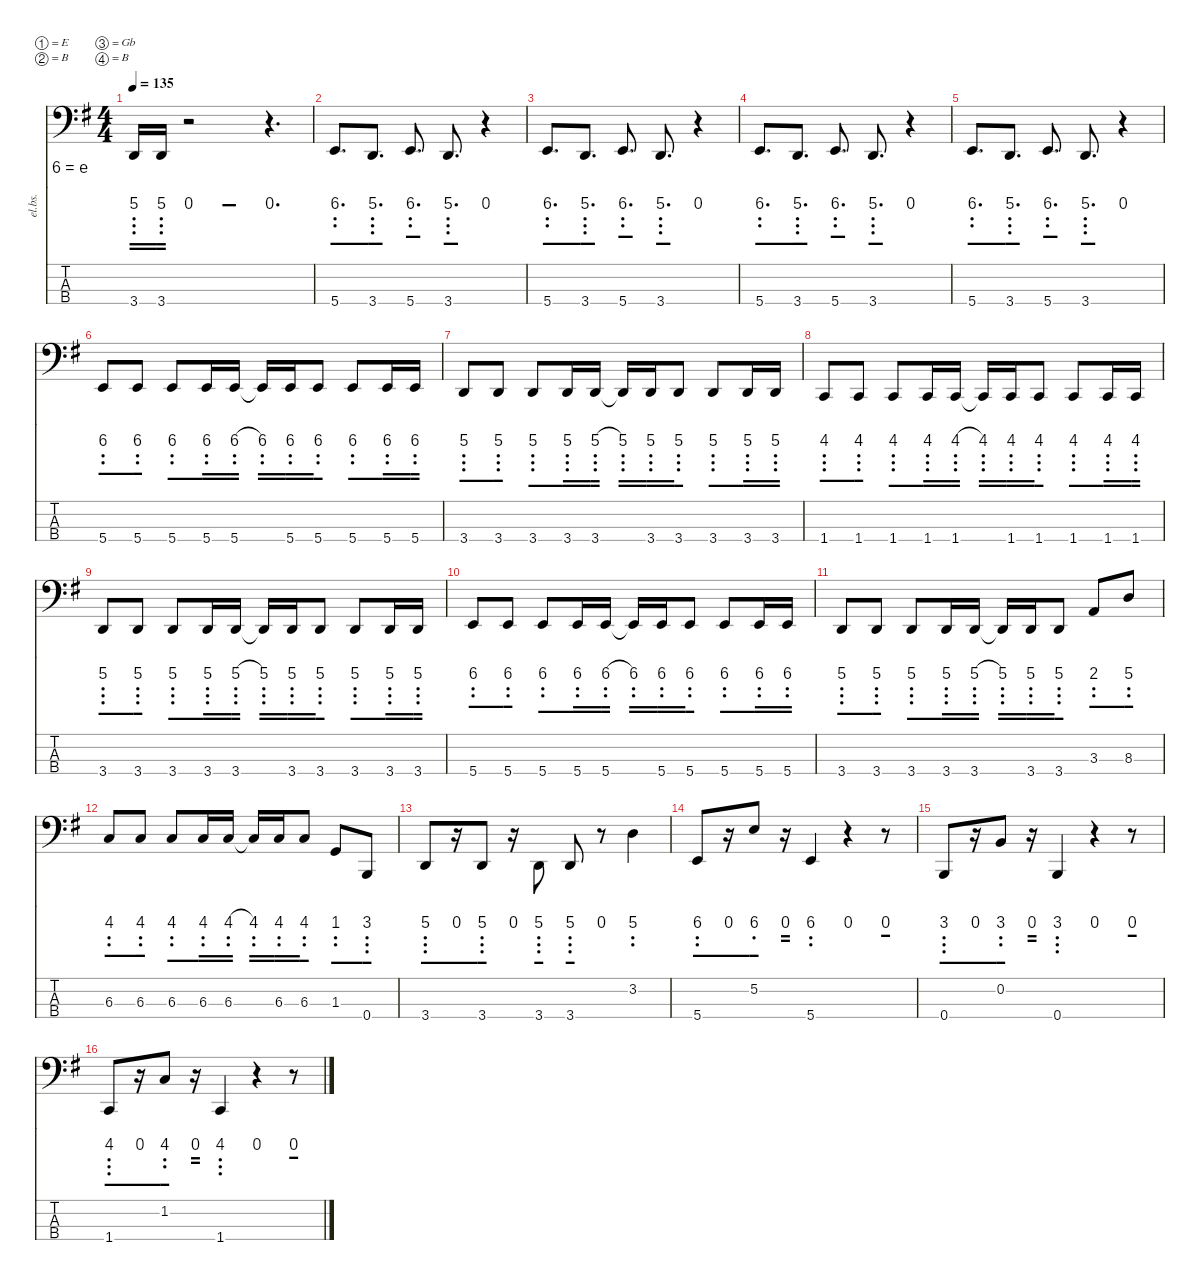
\defaultSystemsLayout 4
\hideDynamics
\bracketExtendMode nobrackets
\track ("bass" "el.bs.") {instrument electricbassfinger}
\staff {score tabs numbered}
\tuning (E2 B1 Gb1 B0)
\ts (4 4)
\tempo 135
\clef f4
\ks eminor
3.4{acc forcenatural}.16{dy mf beam Up} 3.4{acc forcenatural}.16{beam Up} r.2{beam Down} r.4{d beam Down} |
5.4{acc forcenatural}.8{d beam Up} 3.4{acc forcenatural}.8{d beam Up} 5.4{acc forcenatural}.8{d beam Up} 3.4{acc forcenatural}.8{d beam Up} r.4{beam Down} |
5.4{acc forcenatural}.8{d beam Up} 3.4{acc forcenatural}.8{d beam Up} 5.4{acc forcenatural}.8{d beam Up} 3.4{acc forcenatural}.8{d beam Up} r.4{beam Down} |
5.4{acc forcenatural}.8{d beam Up} 3.4{acc forcenatural}.8{d beam Up} 5.4{acc forcenatural}.8{d beam Up} 3.4{acc forcenatural}.8{d beam Up} r.4{beam Down} |
5.4{acc forcenatural}.8{d beam Up} 3.4{acc forcenatural}.8{d beam Up} 5.4{acc forcenatural}.8{d beam Up} 3.4{acc forcenatural}.8{d beam Up} r.4{beam Down} |
5.4{acc forcenatural}.8{beam Up} 5.4{acc forcenatural}.8{beam Up} 5.4{acc forcenatural}.8{beam Up} 5.4{acc forcenatural}.16{beam Up} 5.4{acc forcenatural}.16{beam Up} 5.4{t acc forcenatural}.16{beam Up} 5.4{acc forcenatural}.16{beam Up} 5.4{acc forcenatural}.8{beam Up} 5.4{acc forcenatural}.8{beam Up} 5.4{acc forcenatural}.16{beam Up} 5.4{acc forcenatural}.16{beam Up} |
3.4{acc forcenatural}.8{beam Up} 3.4{acc forcenatural}.8{beam Up} 3.4{acc forcenatural}.8{beam Up} 3.4{acc forcenatural}.16{beam Up} 3.4{acc forcenatural}.16{beam Up} 3.4{t acc forcenatural}.16{beam Up} 3.4{acc forcenatural}.16{beam Up} 3.4{acc forcenatural}.8{beam Up} 3.4{acc forcenatural}.8{beam Up} 3.4{acc forcenatural}.16{beam Up} 3.4{acc forcenatural}.16{beam Up} |
1.4{acc forcenatural}.8{beam Up} 1.4{acc forcenatural}.8{beam Up} 1.4{acc forcenatural}.8{beam Up} 1.4{acc forcenatural}.16{beam Up} 1.4{acc forcenatural}.16{beam Up} 1.4{t acc forcenatural}.16{beam Up} 1.4{acc forcenatural}.16{beam Up} 1.4{acc forcenatural}.8{beam Up} 1.4{acc forcenatural}.8{beam Up} 1.4{acc forcenatural}.16{beam Up} 1.4{acc forcenatural}.16{beam Up} |
3.4{acc forcenatural}.8{beam Up} 3.4{acc forcenatural}.8{beam Up} 3.4{acc forcenatural}.8{beam Up} 3.4{acc forcenatural}.16{beam Up} 3.4{acc forcenatural}.16{beam Up} 3.4{t acc forcenatural}.16{beam Up} 3.4{acc forcenatural}.16{beam Up} 3.4{acc forcenatural}.8{beam Up} 3.4{acc forcenatural}.8{beam Up} 3.4{acc forcenatural}.16{beam Up} 3.4{acc forcenatural}.16{beam Up} |
5.4{acc forcenatural}.8{beam Up} 5.4{acc forcenatural}.8{beam Up} 5.4{acc forcenatural}.8{beam Up} 5.4{acc forcenatural}.16{beam Up} 5.4{acc forcenatural}.16{beam Up} 5.4{t acc forcenatural}.16{beam Up} 5.4{acc forcenatural}.16{beam Up} 5.4{acc forcenatural}.8{beam Up} 5.4{acc forcenatural}.8{beam Up} 5.4{acc forcenatural}.16{beam Up} 5.4{acc forcenatural}.16{beam Up} |
3.4{acc forcenatural}.8{beam Up} 3.4{acc forcenatural}.8{beam Up} 3.4{acc forcenatural}.8{beam Up} 3.4{acc forcenatural}.16{beam Up} 3.4{acc forcenatural}.16{beam Up} 3.4{t acc forcenatural}.16{beam Up} 3.4{acc forcenatural}.16{beam Up} 3.4{acc forcenatural}.8{beam Up} 3.3{acc forcenatural}.8{beam Up} 8.3{acc forcenatural}.8{beam Up} |
6.3{acc forcenatural}.8{beam Up} 6.3{acc forcenatural}.8{beam Up} 6.3{acc forcenatural}.8{beam Up} 6.3{acc forcenatural}.16{beam Up} 6.3{acc forcenatural}.16{beam Up} 6.3{t acc forcenatural}.16{beam Up} 6.3{acc forcenatural}.16{beam Up} 6.3{acc forcenatural}.8{beam Up} 1.3{acc forcenatural}.8{beam Up} 0.4{acc forcenatural}.8{beam Up} |
3.4{acc forcenatural}.8{beam Up} r.16{beam Up} 3.4{acc forcenatural}.8{beam Up} r.16{beam Down} 3.4{acc forcenatural}.8{beam Up} 3.4{acc forcenatural}.8{beam Up} r.8{beam Down} 3.2{acc forcenatural}.4{beam Down} |
5.4{acc forcenatural}.8{beam Up} r.16{beam Up} 5.2{acc forcenatural}.8{beam Up} r.16{beam Down} 5.4{acc forcenatural}.4{beam Up} r.4{beam Down} r.8{beam Down} |
0.4{acc forcenatural}.8{beam Up} r.16{beam Up} 0.2{acc forcenatural}.8{beam Up} r.16{beam Down} 0.4{acc forcenatural}.4{beam Up} r.4{beam Down} r.8{beam Down} |
1.4{acc forcenatural}.8{beam Up} r.16{beam Up} 1.2{acc forcenatural}.8{beam Up} r.16{beam Down} 1.4{acc forcenatural}.4{beam Up} r.4{beam Down} r.8{beam Down}
